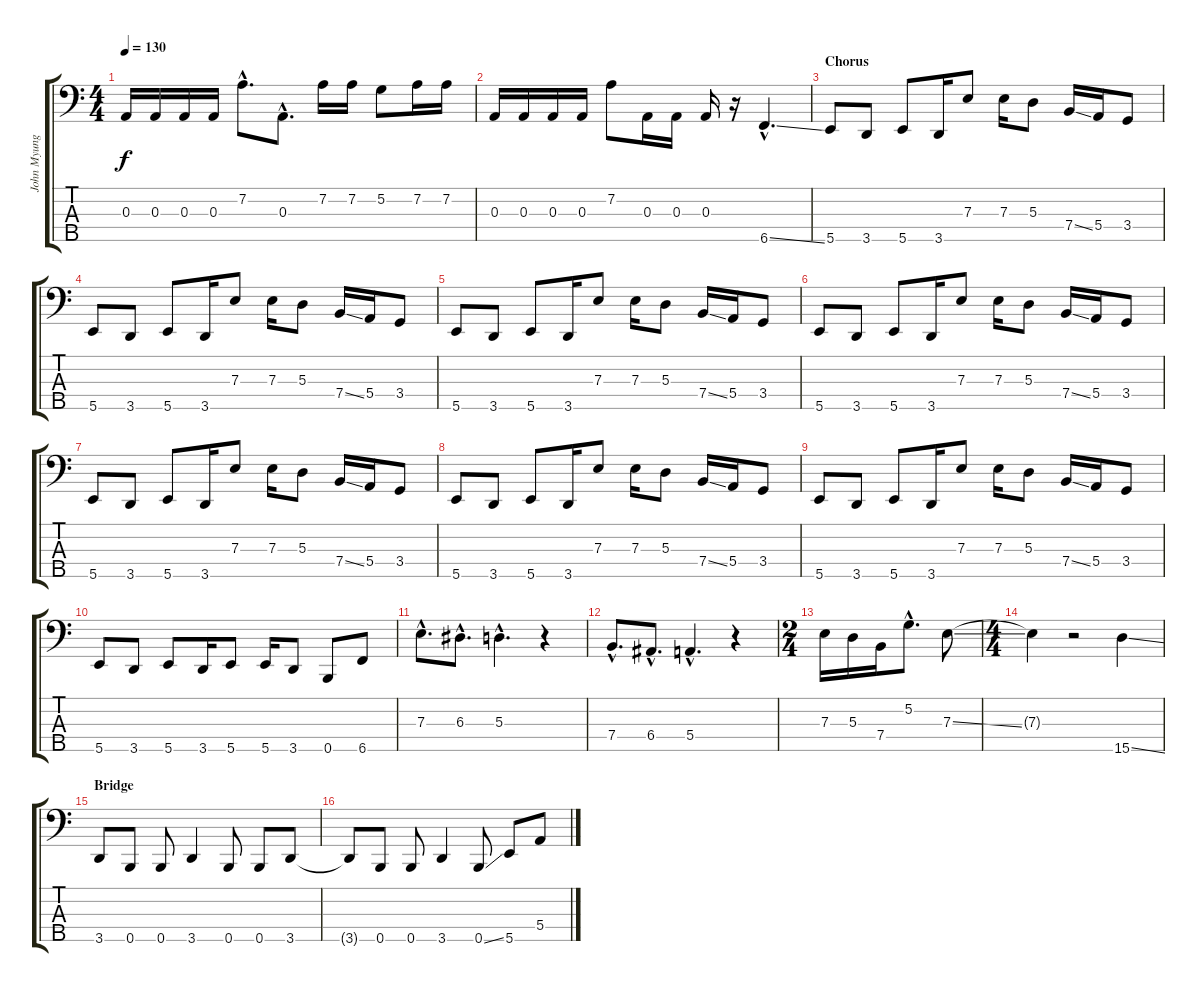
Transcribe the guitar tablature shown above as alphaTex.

\track ("John Myung" "John Myung") {instrument electricbassfinger}
\staff {score tabs}
\tuning (G2 D2 A1 E1 B0) {hide}
\ts (4 4)
\tempo 130
\clef f4
\ks c
0.3.16{dy f} 0.3.16 0.3.16 0.3.16 7.2{hac}.8{d} 0.3{hac}.8{d} 7.2.16 7.2.16 5.2.8 7.2.16 7.2.16 |
0.3.16 0.3.16 0.3.16 0.3.16 7.2.8 0.3.16 0.3.16 0.3.16 r.16 6.5{ss hac}.4{d} |
\section ("" "Chorus")
5.5.8 3.5.8 5.5.8 3.5.16 7.3.8 7.3.16 5.3.8 7.4{ss}.16 5.4.16 3.4.8 |
5.5.8 3.5.8 5.5.8 3.5.16 7.3.8 7.3.16 5.3.8 7.4{ss}.16 5.4.16 3.4.8 |
5.5.8 3.5.8 5.5.8 3.5.16 7.3.8 7.3.16 5.3.8 7.4{ss}.16 5.4.16 3.4.8 |
5.5.8 3.5.8 5.5.8 3.5.16 7.3.8 7.3.16 5.3.8 7.4{ss}.16 5.4.16 3.4.8 |
5.5.8 3.5.8 5.5.8 3.5.16 7.3.8 7.3.16 5.3.8 7.4{ss}.16 5.4.16 3.4.8 |
5.5.8 3.5.8 5.5.8 3.5.16 7.3.8 7.3.16 5.3.8 7.4{ss}.16 5.4.16 3.4.8 |
5.5.8 3.5.8 5.5.8 3.5.16 7.3.8 7.3.16 5.3.8 7.4{ss}.16 5.4.16 3.4.8 |
5.5.8 3.5.8 5.5.8 3.5.16 5.5.8 5.5.16 3.5.8 0.5.8 6.5.8 |
7.3{hac}.8{d} 6.3{hac}.8{d} 5.3{hac}.4{d} r.4 |
7.4{hac}.8{d} 6.4{hac}.8{d} 5.4{hac}.4{d} r.4 |
\ts (2 4)
7.3.16 5.3.16 7.4.16 5.2{hac}.8{d} 7.3{ss}.8 |
\ts (4 4)
7.3{t}.4 r.2 15.5{ss}.4 |
\section ("" "Bridge")
3.5.8 0.5.8 0.5.8 3.5.4 0.5.8 0.5.8 3.5.8 |
3.5{t}.8 0.5.8 0.5.8 3.5.4 0.5{ss}.8 5.5.8 5.4.8
